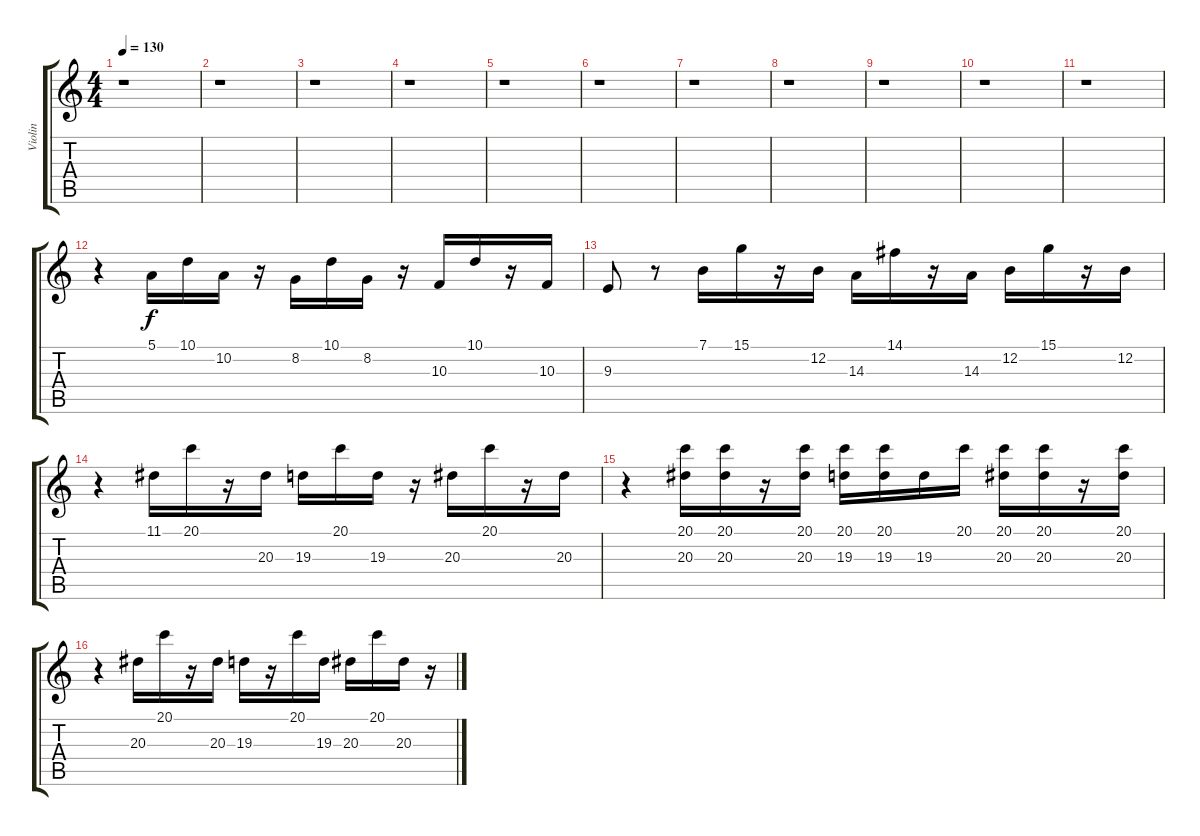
\track ("Violin" "Violin") {instrument violin}
\staff {score tabs}
\tuning (E4 B3 G3 D3 A2 E2) {hide}
\ts (4 4)
\tempo 130
\clef g2
\ks c
r.1{dy f} |
r.1 |
r.1 |
r.1 |
r.1 |
r.1 |
r.1 |
r.1 |
r.1 |
r.1 |
r.1 |
r.4 5.1.16 10.1.16 10.2.16 r.16 8.2.16 10.1.16 8.2.16 r.16 10.3.16 10.1.16 r.16 10.3.16 |
9.3.8 r.8 7.1.16 15.1.16 r.16 12.2.16 14.3.16 14.1.16 r.16 14.3.16 12.2.16 15.1.16 r.16 12.2.16 |
r.4 11.1.16 20.1.16 r.16 20.3.16 19.3.16 20.1.16 19.3.16 r.16 20.3.16 20.1.16 r.16 20.3.16 |
r.4 (20.1 20.3).16 (20.1 20.3).16 r.16 (20.1 20.3).16 (20.1 19.3).16 (20.1 19.3).16 19.3.16 20.1.16 (20.1 20.3).16 (20.1 20.3).16 r.16 (20.1 20.3).16 |
r.4 20.3.16 20.1.16 r.16 20.3.16 19.3.16 r.16 20.1.16 19.3.16 20.3.16 20.1.16 20.3.16 r.16
